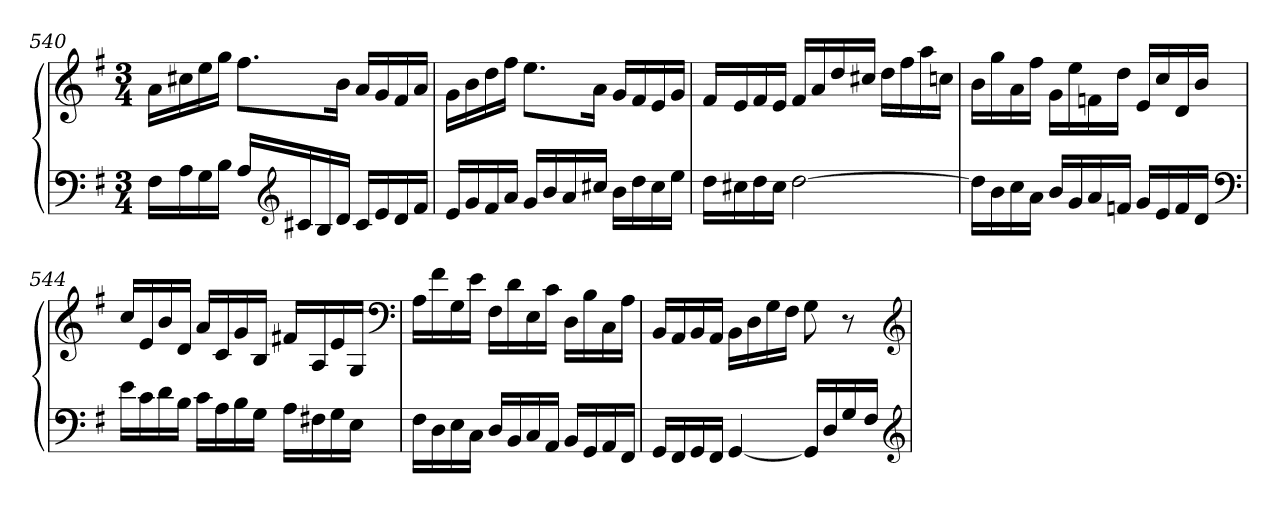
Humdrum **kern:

**kern	**kern
*part1	*part1
*staff2	*staff1
*clefF4	*clefG2
*k[f#]	*k[f#]
*G:	*G:
*M3/4	*M3/4
=540	=540
16F#\LL	16a\LL
16A\	16cc#X\
16G\	16ee\
16B\JJ	16gg\JJ
16A/LL	8.ff#\L
*clefG2	*
16c#X/	.
16B/	.
16d/JJ	16b\Jk
16c#/LL	16a/LL
16e/	16g/
16d/	16f#/
16f#/JJ	16a/JJ
=541	=541
16e/LL	16g\LL
16g/	16b\
16f#/	16dd\
16a/JJ	16ff#\JJ
16g/LL	8.ee\L
16b/	.
16a/	.
16cc#X/JJ	16a\Jk
16b\LL	16g/LL
16dd\	16f#/
16cc#\	16e/
16ee\JJ	16g/JJ
!!LO:LB:g=z
=542	=542
16dd\LL	16f#/LL
16cc#X\	16e/
16dd\	16f#/
16cc#\JJ	16e/JJ
[2dd\	16f#/LL
.	16a/
.	16dd/
.	16cc#X/JJ
.	16dd\LL
.	16ff#\
.	16aa\
.	16ccn\JJ
=543	=543
16dd\LL]	16b\LL
16b\	16gg\
16cc\	16a\
16a\JJ	16ff#\JJ
16b/LL	16g\LL
16g/	16ee\
16a/	16fn\
16fn/JJ	16dd\JJ
16g/LL	16e/LL
16e/	16cc/
16f/	16d/
16d/JJ	16b/JJ
*clefF4	*
=544	=544
16e\LL	16cc/LL
16c\	16e/
16d\	16b/
16B\JJ	16d/JJ
16c\LL	16a/LL
16A\	16c/
16B\	16g/
16G\JJ	16B/JJ
16A\LL	16f#X/LL
16F#X\	16A/
16G\	16e/
16E\JJ	16G/JJ
*	*clefF4
!!LO:LB:g=z
=545	=545
16F#\LL	16A\LL
16D\	16f#\
16E\	16G\
16C\JJ	16e\JJ
16D/LL	16F#\LL
16BB/	16d\
16C/	16E\
16AA/JJ	16c\JJ
16BB/LL	16D\LL
16GG/	16B\
16AA/	16C\
16FF#/JJ	16A\JJ
=546	=546
16GG/LL	16BB/LL
16FF#/	16AA/
16GG/	16BB/
16FF#/JJ	16AA/JJ
[4GG/	16BB\LL
.	16D\
.	16G\
.	16F#\JJ
16GG/LL]	8G\
16D/	.
16G/	8r
16F#/JJ	.
*clefG2	*clefG2
=	=
*-	*-
